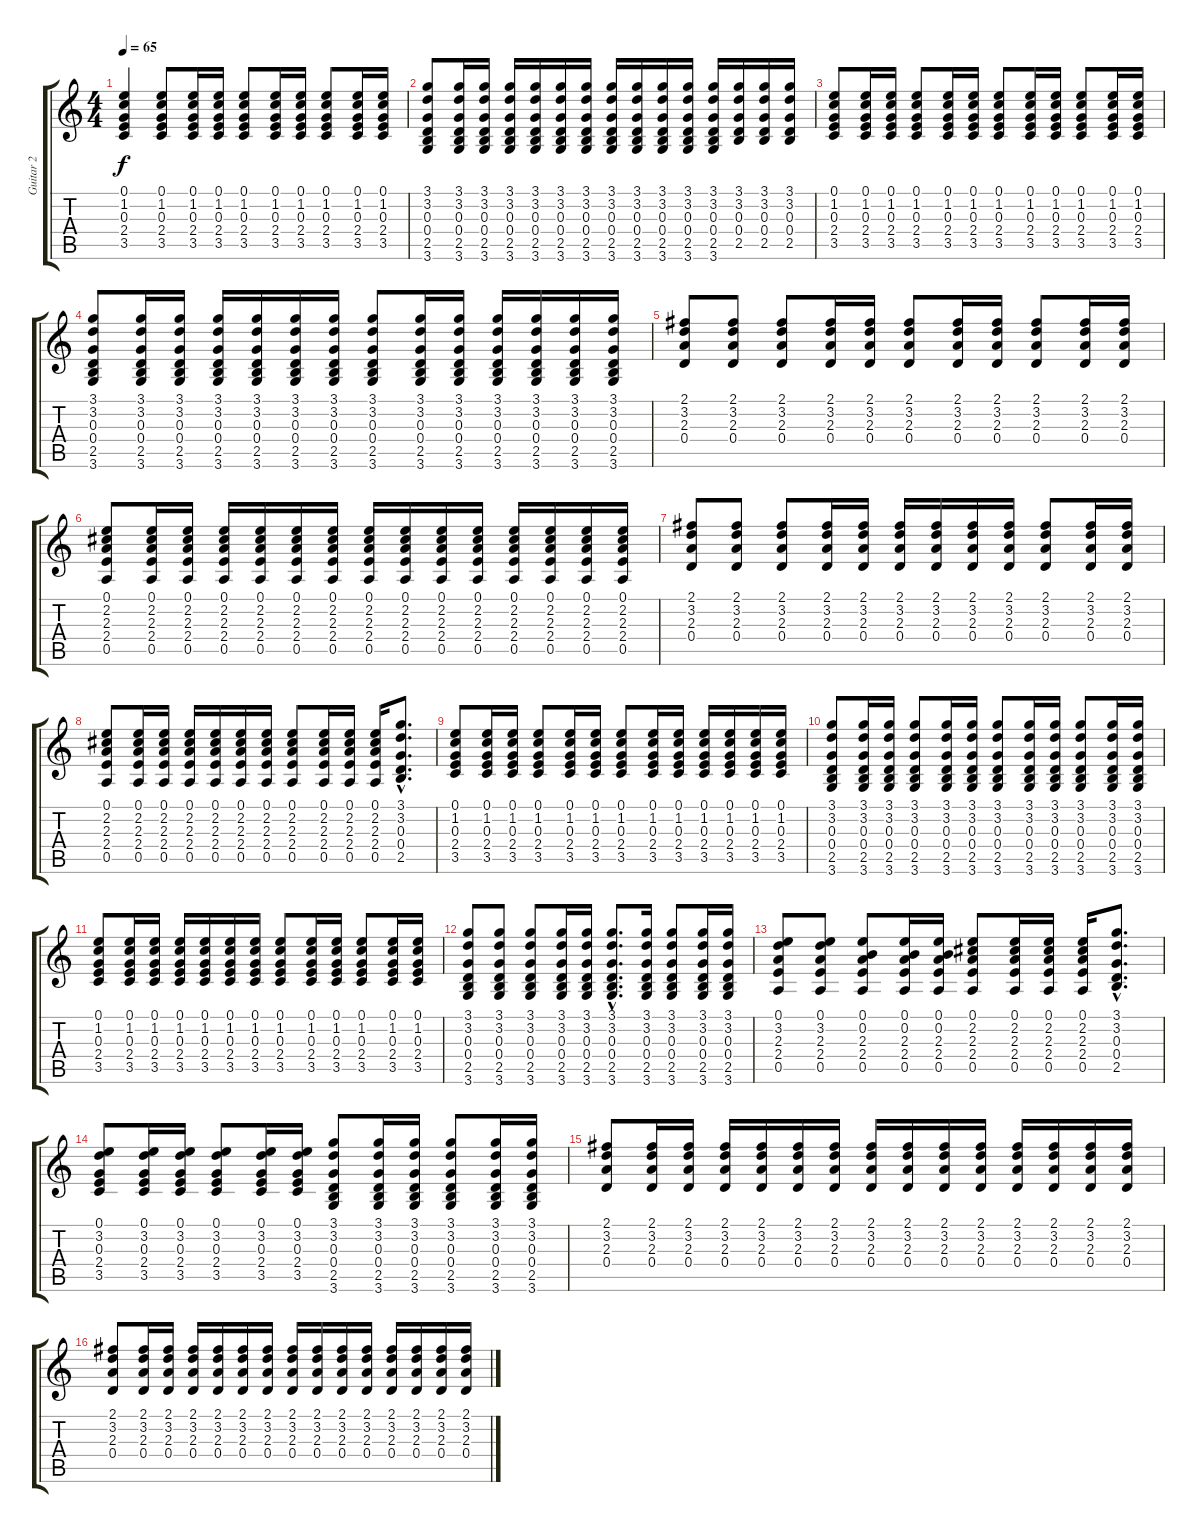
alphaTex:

\track ("Guitar 2" "Guitar 2") {instrument acousticguitarsteel}
\staff {score tabs}
\tuning (E4 B3 G3 D3 A2 E2) {hide}
\ts (4 4)
\tempo 65
\clef g2
\ks c
(0.1 1.2 0.3 2.4 3.5).4{dy f} (0.1 1.2 0.3 2.4 3.5).8 (0.1 1.2 0.3 2.4 3.5).16 (0.1 1.2 0.3 2.4 3.5).16 (0.1 1.2 0.3 2.4 3.5).8 (0.1 1.2 0.3 2.4 3.5).16 (0.1 1.2 0.3 2.4 3.5).16 (0.1 1.2 0.3 2.4 3.5).8 (0.1 1.2 0.3 2.4 3.5).16 (0.1 1.2 0.3 2.4 3.5).16 |
(3.1 3.2 0.3 0.4 2.5 3.6).8 (3.1 3.2 0.3 0.4 2.5 3.6).16 (3.1 3.2 0.3 0.4 2.5 3.6).16 (3.1 3.2 0.3 0.4 2.5 3.6).16 (3.1 3.2 0.3 0.4 2.5 3.6).16 (3.1 3.2 0.3 0.4 2.5 3.6).16 (3.1 3.2 0.3 0.4 2.5 3.6).16 (3.1 3.2 0.3 0.4 2.5 3.6).16 (3.1 3.2 0.3 0.4 2.5 3.6).16 (3.1 3.2 0.3 0.4 2.5 3.6).16 (3.1 3.2 0.3 0.4 2.5 3.6).16 (3.1 3.2 0.3 0.4 2.5 3.6).16 (3.1 3.2 0.3 0.4 2.5).16 (3.1 3.2 0.3 0.4 2.5).16 (3.1 3.2 0.3 0.4 2.5).16 |
(0.1 1.2 0.3 2.4 3.5).8 (0.1 1.2 0.3 2.4 3.5).16 (0.1 1.2 0.3 2.4 3.5).16 (0.1 1.2 0.3 2.4 3.5).8 (0.1 1.2 0.3 2.4 3.5).16 (0.1 1.2 0.3 2.4 3.5).16 (0.1 1.2 0.3 2.4 3.5).8 (0.1 1.2 0.3 2.4 3.5).16 (0.1 1.2 0.3 2.4 3.5).16 (0.1 1.2 0.3 2.4 3.5).8 (0.1 1.2 0.3 2.4 3.5).16 (0.1 1.2 0.3 2.4 3.5).16 |
(3.1 3.2 0.3 0.4 2.5 3.6).8 (3.1 3.2 0.3 0.4 2.5 3.6).16 (3.1 3.2 0.3 0.4 2.5 3.6).16 (3.1 3.2 0.3 0.4 2.5 3.6).16 (3.1 3.2 0.3 0.4 2.5 3.6).16 (3.1 3.2 0.3 0.4 2.5 3.6).16 (3.1 3.2 0.3 0.4 2.5 3.6).16 (3.1 3.2 0.3 0.4 2.5 3.6).8 (3.1 3.2 0.3 0.4 2.5 3.6).16 (3.1 3.2 0.3 0.4 2.5 3.6).16 (3.1 3.2 0.3 0.4 2.5 3.6).16 (3.1 3.2 0.3 0.4 2.5 3.6).16 (3.1 3.2 0.3 0.4 2.5 3.6).16 (3.1 3.2 0.3 0.4 2.5 3.6).16 |
(2.1 3.2 2.3 0.4).8 (2.1 3.2 2.3 0.4).8 (2.1 3.2 2.3 0.4).8 (2.1 3.2 2.3 0.4).16 (2.1 3.2 2.3 0.4).16 (2.1 3.2 2.3 0.4).8 (2.1 3.2 2.3 0.4).16 (2.1 3.2 2.3 0.4).16 (2.1 3.2 2.3 0.4).8 (2.1 3.2 2.3 0.4).16 (2.1 3.2 2.3 0.4).16 |
(0.1 2.2 2.3 2.4 0.5).8 (0.1 2.2 2.3 2.4 0.5).16 (0.1 2.2 2.3 2.4 0.5).16 (0.1 2.2 2.3 2.4 0.5).16 (0.1 2.2 2.3 2.4 0.5).16 (0.1 2.2 2.3 2.4 0.5).16 (0.1 2.2 2.3 2.4 0.5).16 (0.1 2.2 2.3 2.4 0.5).16 (0.1 2.2 2.3 2.4 0.5).16 (0.1 2.2 2.3 2.4 0.5).16 (0.1 2.2 2.3 2.4 0.5).16 (0.1 2.2 2.3 2.4 0.5).16 (0.1 2.2 2.3 2.4 0.5).16 (0.1 2.2 2.3 2.4 0.5).16 (0.1 2.2 2.3 2.4 0.5).16 |
(2.1 3.2 2.3 0.4).8 (2.1 3.2 2.3 0.4).8 (2.1 3.2 2.3 0.4).8 (2.1 3.2 2.3 0.4).16 (2.1 3.2 2.3 0.4).16 (2.1 3.2 2.3 0.4).16 (2.1 3.2 2.3 0.4).16 (2.1 3.2 2.3 0.4).16 (2.1 3.2 2.3 0.4).16 (2.1 3.2 2.3 0.4).8 (2.1 3.2 2.3 0.4).16 (2.1 3.2 2.3 0.4).16 |
(0.1 2.2 2.3 2.4 0.5).8 (0.1 2.2 2.3 2.4 0.5).16 (0.1 2.2 2.3 2.4 0.5).16 (0.1 2.2 2.3 2.4 0.5).16 (0.1 2.2 2.3 2.4 0.5).16 (0.1 2.2 2.3 2.4 0.5).16 (0.1 2.2 2.3 2.4 0.5).16 (0.1 2.2 2.3 2.4 0.5).8 (0.1 2.2 2.3 2.4 0.5).16 (0.1 2.2 2.3 2.4 0.5).16 (0.1 2.2 2.3 2.4 0.5).16 (3.1{hac} 3.2{hac} 0.3{hac} 0.4{hac} 2.5{hac}).8{d} |
(0.1 1.2 0.3 2.4 3.5).8 (0.1 1.2 0.3 2.4 3.5).16 (0.1 1.2 0.3 2.4 3.5).16 (0.1 1.2 0.3 2.4 3.5).8 (0.1 1.2 0.3 2.4 3.5).16 (0.1 1.2 0.3 2.4 3.5).16 (0.1 1.2 0.3 2.4 3.5).8 (0.1 1.2 0.3 2.4 3.5).16 (0.1 1.2 0.3 2.4 3.5).16 (0.1 1.2 0.3 2.4 3.5).16 (0.1 1.2 0.3 2.4 3.5).16 (0.1 1.2 0.3 2.4 3.5).16 (0.1 1.2 0.3 2.4 3.5).16 |
(3.1 3.2 0.3 0.4 2.5 3.6).8 (3.1 3.2 0.3 0.4 2.5 3.6).16 (3.1 3.2 0.3 0.4 2.5 3.6).16 (3.1 3.2 0.3 0.4 2.5 3.6).8 (3.1 3.2 0.3 0.4 2.5 3.6).16 (3.1 3.2 0.3 0.4 2.5 3.6).16 (3.1 3.2 0.3 0.4 2.5 3.6).8 (3.1 3.2 0.3 0.4 2.5 3.6).16 (3.1 3.2 0.3 0.4 2.5 3.6).16 (3.1 3.2 0.3 0.4 2.5 3.6).8 (3.1 3.2 0.3 0.4 2.5 3.6).16 (3.1 3.2 0.3 0.4 2.5 3.6).16 |
(0.1 1.2 0.3 2.4 3.5).8 (0.1 1.2 0.3 2.4 3.5).16 (0.1 1.2 0.3 2.4 3.5).16 (0.1 1.2 0.3 2.4 3.5).16 (0.1 1.2 0.3 2.4 3.5).16 (0.1 1.2 0.3 2.4 3.5).16 (0.1 1.2 0.3 2.4 3.5).16 (0.1 1.2 0.3 2.4 3.5).8 (0.1 1.2 0.3 2.4 3.5).16 (0.1 1.2 0.3 2.4 3.5).16 (0.1 1.2 0.3 2.4 3.5).8 (0.1 1.2 0.3 2.4 3.5).16 (0.1 1.2 0.3 2.4 3.5).16 |
(3.1 3.2 0.3 0.4 2.5 3.6).8 (3.1 3.2 0.3 0.4 2.5 3.6).8 (3.1 3.2 0.3 0.4 2.5 3.6).8 (3.1 3.2 0.3 0.4 2.5 3.6).16 (3.1 3.2 0.3 0.4 2.5 3.6).16 (3.1{hac} 3.2{hac} 0.3{hac} 0.4{hac} 2.5{hac} 3.6{hac}).8{d} (3.1 3.2 0.3 0.4 2.5 3.6).16 (3.1 3.2 0.3 0.4 2.5 3.6).8 (3.1 3.2 0.3 0.4 2.5 3.6).16 (3.1 3.2 0.3 0.4 2.5 3.6).16 |
(0.1 3.2 2.3 2.4 0.5).8 (0.1 3.2 2.3 2.4 0.5).8 (0.1 0.2 2.3 2.4 0.5).8 (0.1 0.2 2.3 2.4 0.5).16 (0.1 0.2 2.3 2.4 0.5).16 (0.1 2.2 2.3 2.4 0.5).8 (0.1 2.2 2.3 2.4 0.5).16 (0.1 2.2 2.3 2.4 0.5).16 (0.1 2.2 2.3 2.4 0.5).16 (3.1{hac} 3.2{hac} 0.3{hac} 0.4{hac} 2.5{hac}).8{d} |
(0.1 3.2 0.3 2.4 3.5).8 (0.1 3.2 0.3 2.4 3.5).16 (0.1 3.2 0.3 2.4 3.5).16 (0.1 3.2 0.3 2.4 3.5).8 (0.1 3.2 0.3 2.4 3.5).16 (0.1 3.2 0.3 2.4 3.5).16 (3.1 3.2 0.3 0.4 2.5 3.6).8 (3.1 3.2 0.3 0.4 2.5 3.6).16 (3.1 3.2 0.3 0.4 2.5 3.6).16 (3.1 3.2 0.3 0.4 2.5 3.6).8 (3.1 3.2 0.3 0.4 2.5 3.6).16 (3.1 3.2 0.3 0.4 2.5 3.6).16 |
(2.1 3.2 2.3 0.4).8 (2.1 3.2 2.3 0.4).16 (2.1 3.2 2.3 0.4).16 (2.1 3.2 2.3 0.4).16 (2.1 3.2 2.3 0.4).16 (2.1 3.2 2.3 0.4).16 (2.1 3.2 2.3 0.4).16 (2.1 3.2 2.3 0.4).16 (2.1 3.2 2.3 0.4).16 (2.1 3.2 2.3 0.4).16 (2.1 3.2 2.3 0.4).16 (2.1 3.2 2.3 0.4).16 (2.1 3.2 2.3 0.4).16 (2.1 3.2 2.3 0.4).16 (2.1 3.2 2.3 0.4).16 |
(2.1 3.2 2.3 0.4).8 (2.1 3.2 2.3 0.4).16 (2.1 3.2 2.3 0.4).16 (2.1 3.2 2.3 0.4).16 (2.1 3.2 2.3 0.4).16 (2.1 3.2 2.3 0.4).16 (2.1 3.2 2.3 0.4).16 (2.1 3.2 2.3 0.4).16 (2.1 3.2 2.3 0.4).16 (2.1 3.2 2.3 0.4).16 (2.1 3.2 2.3 0.4).16 (2.1 3.2 2.3 0.4).16 (2.1 3.2 2.3 0.4).16 (2.1 3.2 2.3 0.4).16 (2.1 3.2 2.3 0.4).16
